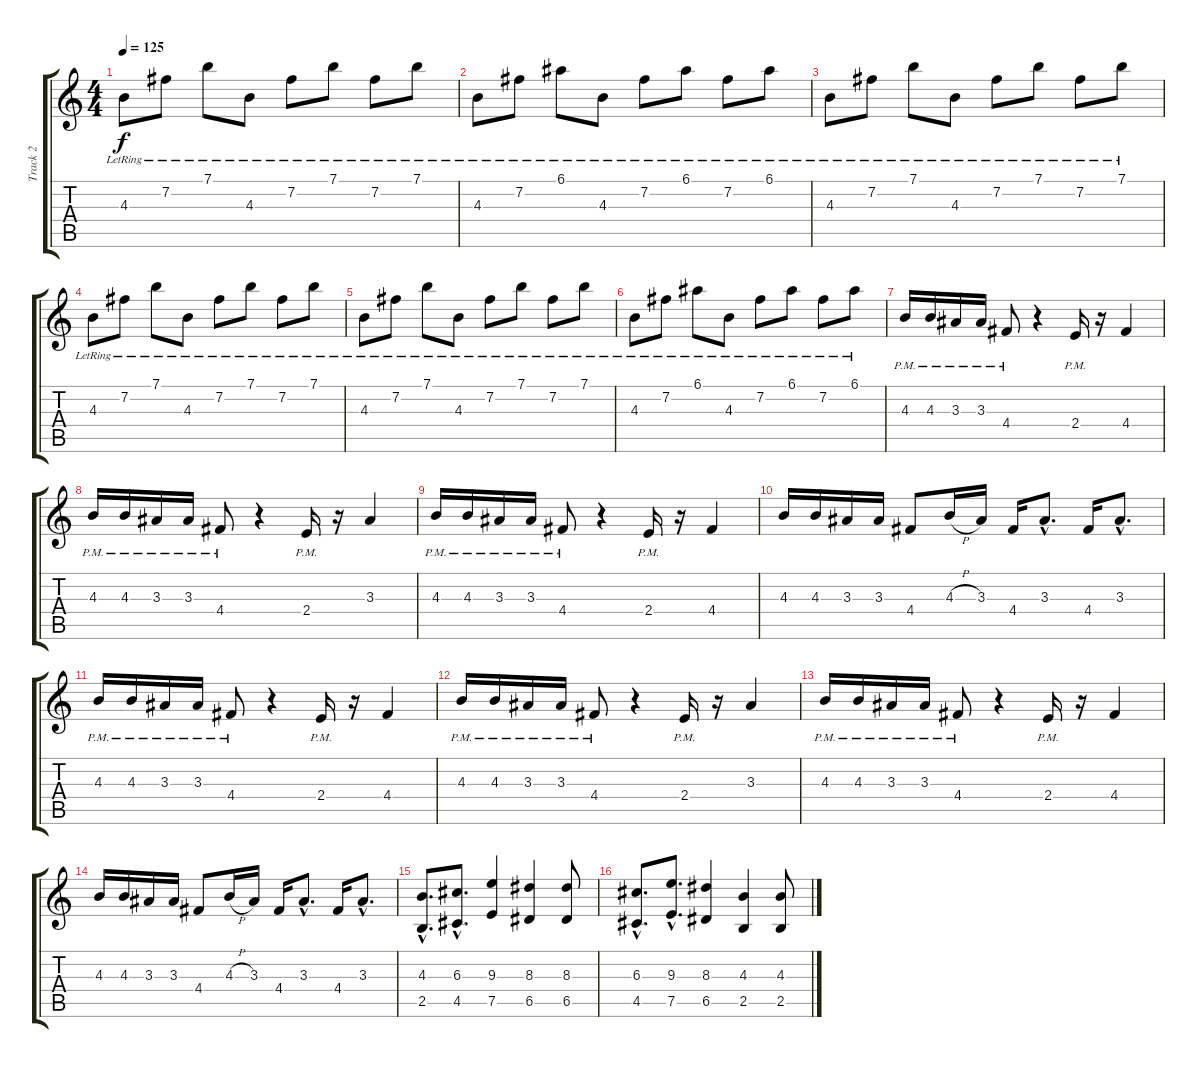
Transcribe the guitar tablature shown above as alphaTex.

\track ("Track 2" "Track 2") {instrument distortionguitar}
\staff {score tabs}
\tuning (E4 B3 G3 D3 A2 E2) {hide}
\ts (4 4)
\tempo 125
\clef g2
\ks c
4.3{lr}.8{dy f} 7.2{lr}.8 7.1{lr}.8 4.3{lr}.8 7.2{lr}.8 7.1{lr}.8 7.2{lr}.8 7.1{lr}.8 |
4.3{lr}.8 7.2{lr}.8 6.1{lr}.8 4.3{lr}.8 7.2{lr}.8 6.1{lr}.8 7.2{lr}.8 6.1{lr}.8 |
4.3{lr}.8 7.2{lr}.8 7.1{lr}.8 4.3{lr}.8 7.2{lr}.8 7.1{lr}.8 7.2{lr}.8 7.1{lr}.8 |
4.3{lr}.8 7.2{lr}.8 7.1{lr}.8 4.3{lr}.8 7.2{lr}.8 7.1{lr}.8 7.2{lr}.8 7.1{lr}.8 |
4.3{lr}.8 7.2{lr}.8 7.1{lr}.8 4.3{lr}.8 7.2{lr}.8 7.1{lr}.8 7.2{lr}.8 7.1{lr}.8 |
4.3{lr}.8 7.2{lr}.8 6.1{lr}.8 4.3{lr}.8 7.2{lr}.8 6.1{lr}.8 7.2{lr}.8 6.1{lr}.8 |
4.3{pm}.16{instrument distortionguitar} 4.3{pm}.16 3.3{pm}.16 3.3{pm}.16 4.4{pm}.8 r.4 2.4{pm}.16 r.16 4.4.4 |
4.3{pm}.16 4.3{pm}.16 3.3{pm}.16 3.3{pm}.16 4.4{pm}.8 r.4 2.4{pm}.16 r.16 3.3.4 |
4.3{pm}.16 4.3{pm}.16 3.3{pm}.16 3.3{pm}.16 4.4{pm}.8 r.4 2.4{pm}.16 r.16 4.4.4 |
4.3.16 4.3.16 3.3.16 3.3.16 4.4.8 4.3{h}.16 3.3.16 4.4.16 3.3{hac}.8{d} 4.4.16 3.3{hac}.8{d} |
4.3{pm}.16 4.3{pm}.16 3.3{pm}.16 3.3{pm}.16 4.4{pm}.8 r.4 2.4{pm}.16 r.16 4.4.4 |
4.3{pm}.16 4.3{pm}.16 3.3{pm}.16 3.3{pm}.16 4.4{pm}.8 r.4 2.4{pm}.16 r.16 3.3.4 |
4.3{pm}.16 4.3{pm}.16 3.3{pm}.16 3.3{pm}.16 4.4{pm}.8 r.4 2.4{pm}.16 r.16 4.4.4 |
4.3.16 4.3.16 3.3.16 3.3.16 4.4.8 4.3{h}.16 3.3.16 4.4.16 3.3{hac}.8{d} 4.4.16 3.3{hac}.8{d} |
(4.3{hac} 2.5{hac}).8{d} (6.3{hac} 4.5{hac}).8{d} (9.3 7.5).4 (8.3 6.5).4 (8.3 6.5).8 |
(6.3{hac} 4.5{hac}).8{d} (9.3{hac} 7.5{hac}).8{d} (8.3 6.5).4 (4.3 2.5).4 (4.3 2.5).8
